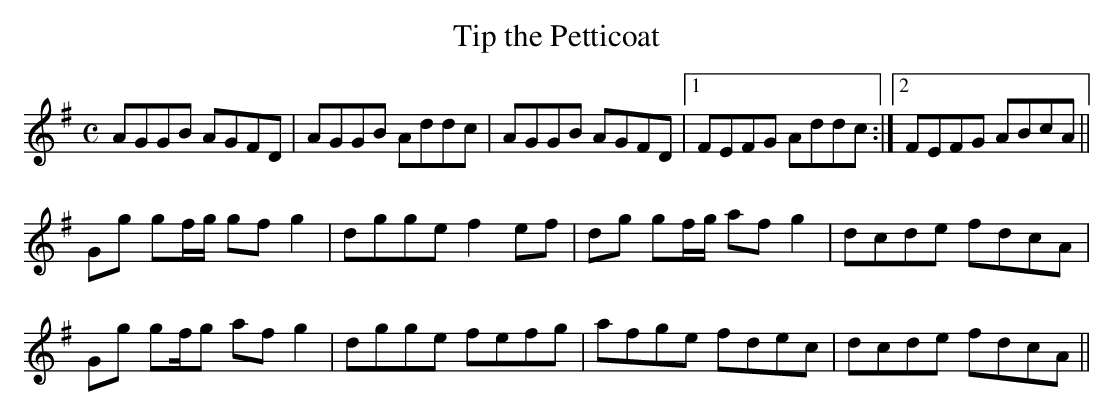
X:1
T:Tip the Petticoat
M:C
L:1/8
K:G
AGGB AGFD|AGGB Addc|AGGB AGFD|1 FEFG Addc:|2 FEFG ABcA||
Gg gf/g/ gf g2|dgge f2 ef|dg gf/g/ af g2|dcde fdcA|
Gg gf/g /af g2|dgge fefg|afge fdec|dcde fdcA||
